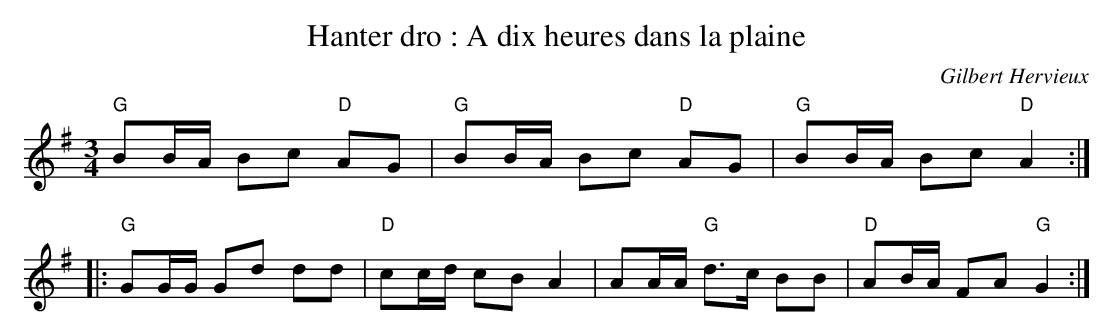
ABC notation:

X:1
T:Hanter dro : A dix heures dans la plaine
C:Gilbert Hervieux
M:3/4
L:1/16
K:G
"G"B2BA B2c2 "D"A2G2 | "G"B2BA B2c2 "D"A2G2 | "G"B2BA B2c2 "D"A4 ::
"G"G2GG G2d2 d2d2 | "D"c2cd c2B2 A4 | A2AA "G"d3c B2B2 | "D"A2BA F2A2 "G"G4 :|
